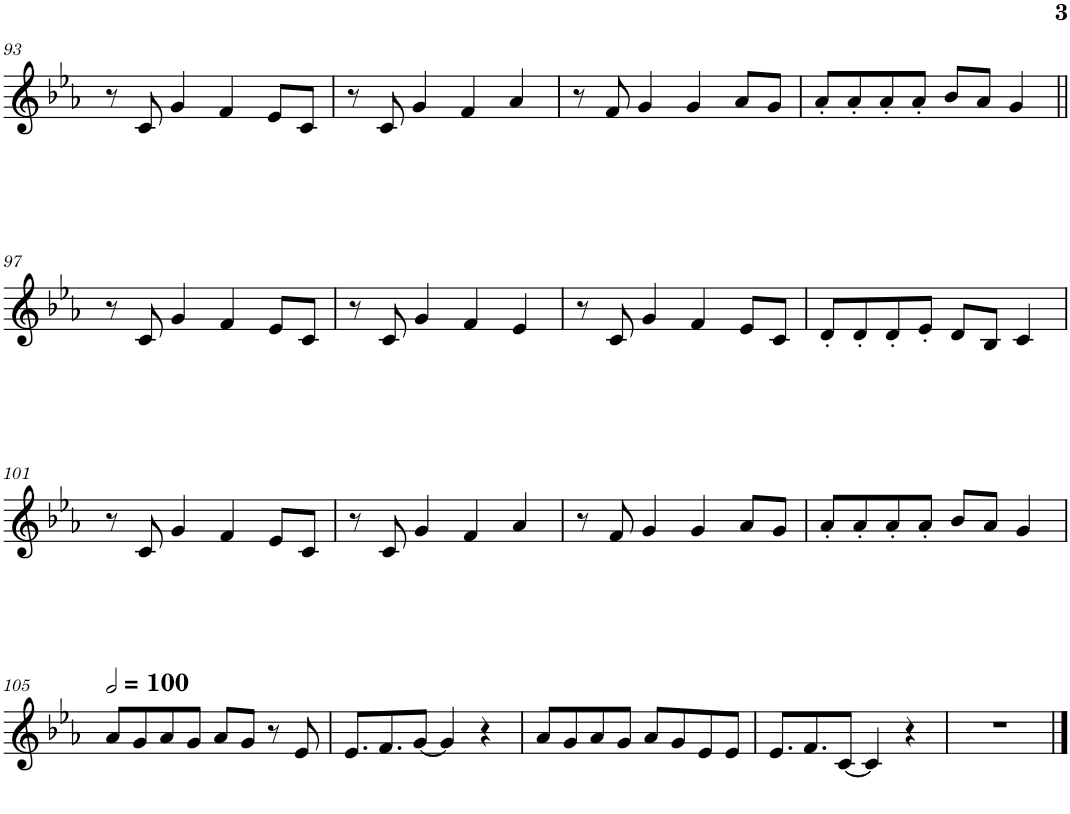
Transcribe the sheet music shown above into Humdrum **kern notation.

**kern
*part1
*staff1
*I"Piano
*I'Pno.
!!LO:PB:g=z
*clefG2
*k[b-e-a-]
*M4/4
=93
8r
8c/
4g/
4f/
8e-/L
8c/J
=94
8r
8c/
4g/
4f/
4a-/
=95
8r
8f/
4g/
4g/
8a-/L
8g/J
=96
8a-'/L
8a-'/
8a-'/
8a-'/J
8b-/L
8a-/J
4g/
!!LO:LB:g=z
=97||
8r
8c/
4g/
4f/
8e-/L
8c/J
=98
8r
8c/
4g/
4f/
4e-/
=99
8r
8c/
4g/
4f/
8e-/L
8c/J
=100
8d'/L
8d'/
8d'/
8e-'/J
8d/L
8B-/J
4c/
!!LO:LB:g=z
=101
8r
8c/
4g/
4f/
8e-/L
8c/J
=102
8r
8c/
4g/
4f/
4a-/
=103
8r
8f/
4g/
4g/
8a-/L
8g/J
=104
8a-'/L
8a-'/
8a-'/
8a-'/J
8b-/L
8a-/J
4g/
!!LO:LB:g=z
=105
*MM200
8a-/L
8g/
8a-/
8g/J
8a-/L
8g/J
8r
8e-/
=106
8.e-/L
8.f/
[8g/J
4g/]
4r
=107
8a-/L
8g/
8a-/
8g/J
8a-/L
8g/
8e-/
8e-/J
=108
8.e-/L
8.f/
[8c/J
4c/]
4r
=109
1r
==
*-
